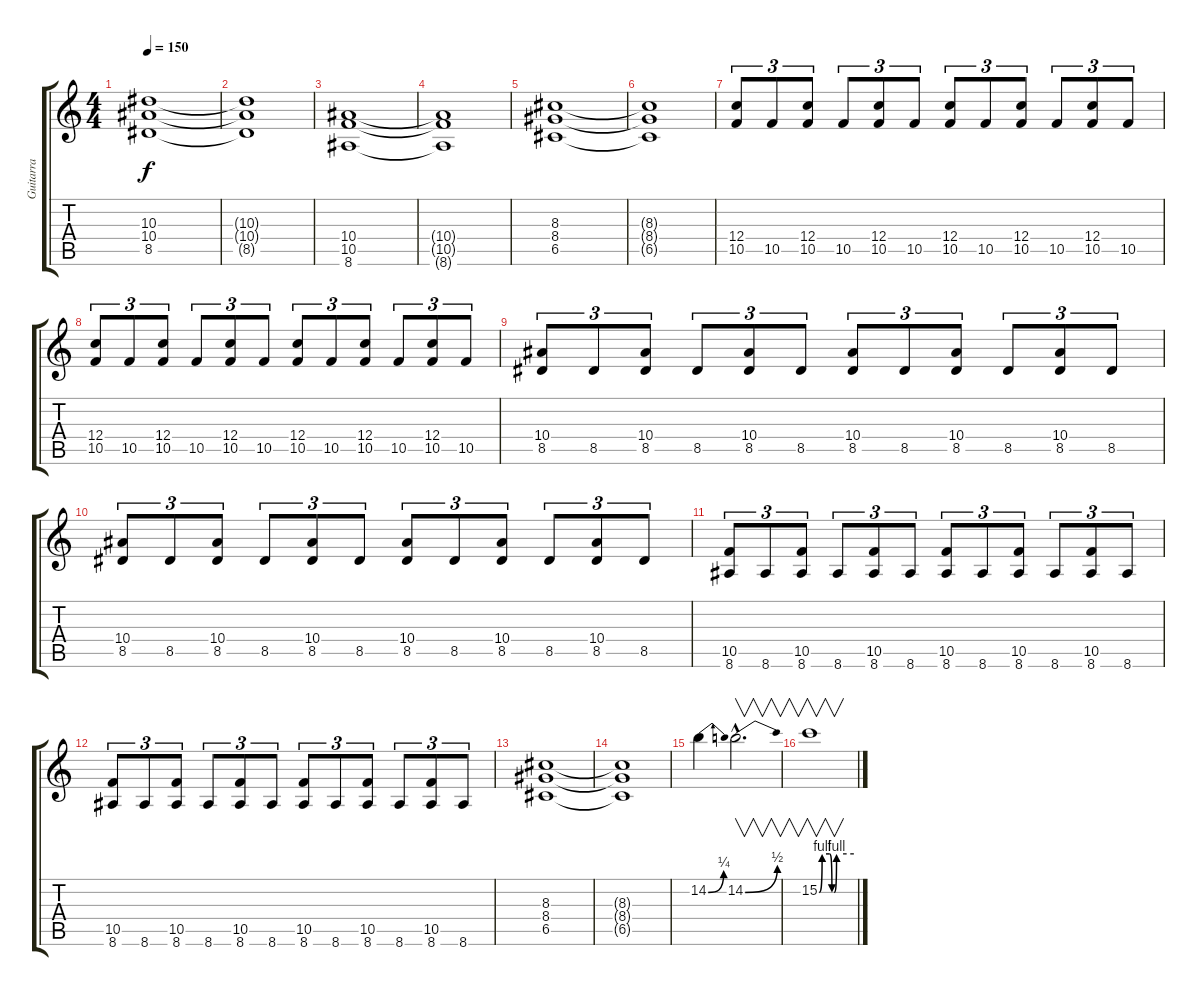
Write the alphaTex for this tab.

\track ("Guitarra" "Guitarra") {instrument overdrivenguitar}
\staff {score tabs}
\tuning (D4 A3 F3 C3 G2 D2) {hide}
\ts (4 4)
\tempo 150
\clef g2
\ks c
(10.3 10.4 8.5).1{dy f} |
(10.3{t} 10.4{t} 8.5{t}).1 |
(10.4 10.5 8.6).1 |
(10.4{t} 10.5{t} 8.6{t}).1 |
(8.3 8.4 6.5).1 |
(8.3{t} 8.4{t} 6.5{t}).1 |
(12.4 10.5).8{tu (3 2)} 10.5.8{tu (3 2)} (12.4 10.5).8{tu (3 2)} 10.5.8{tu (3 2)} (12.4 10.5).8{tu (3 2)} 10.5.8{tu (3 2)} (12.4 10.5).8{tu (3 2)} 10.5.8{tu (3 2)} (12.4 10.5).8{tu (3 2)} 10.5.8{tu (3 2)} (12.4 10.5).8{tu (3 2)} 10.5.8{tu (3 2)} |
(12.4 10.5).8{tu (3 2)} 10.5.8{tu (3 2)} (12.4 10.5).8{tu (3 2)} 10.5.8{tu (3 2)} (12.4 10.5).8{tu (3 2)} 10.5.8{tu (3 2)} (12.4 10.5).8{tu (3 2)} 10.5.8{tu (3 2)} (12.4 10.5).8{tu (3 2)} 10.5.8{tu (3 2)} (12.4 10.5).8{tu (3 2)} 10.5.8{tu (3 2)} |
(10.4 8.5).8{tu (3 2)} 8.5.8{tu (3 2)} (10.4 8.5).8{tu (3 2)} 8.5.8{tu (3 2)} (10.4 8.5).8{tu (3 2)} 8.5.8{tu (3 2)} (10.4 8.5).8{tu (3 2)} 8.5.8{tu (3 2)} (10.4 8.5).8{tu (3 2)} 8.5.8{tu (3 2)} (10.4 8.5).8{tu (3 2)} 8.5.8{tu (3 2)} |
(10.4 8.5).8{tu (3 2)} 8.5.8{tu (3 2)} (10.4 8.5).8{tu (3 2)} 8.5.8{tu (3 2)} (10.4 8.5).8{tu (3 2)} 8.5.8{tu (3 2)} (10.4 8.5).8{tu (3 2)} 8.5.8{tu (3 2)} (10.4 8.5).8{tu (3 2)} 8.5.8{tu (3 2)} (10.4 8.5).8{tu (3 2)} 8.5.8{tu (3 2)} |
(10.5 8.6).8{tu (3 2)} 8.6.8{tu (3 2)} (10.5 8.6).8{tu (3 2)} 8.6.8{tu (3 2)} (10.5 8.6).8{tu (3 2)} 8.6.8{tu (3 2)} (10.5 8.6).8{tu (3 2)} 8.6.8{tu (3 2)} (10.5 8.6).8{tu (3 2)} 8.6.8{tu (3 2)} (10.5 8.6).8{tu (3 2)} 8.6.8{tu (3 2)} |
(10.5 8.6).8{tu (3 2)} 8.6.8{tu (3 2)} (10.5 8.6).8{tu (3 2)} 8.6.8{tu (3 2)} (10.5 8.6).8{tu (3 2)} 8.6.8{tu (3 2)} (10.5 8.6).8{tu (3 2)} 8.6.8{tu (3 2)} (10.5 8.6).8{tu (3 2)} 8.6.8{tu (3 2)} (10.5 8.6).8{tu (3 2)} 8.6.8{tu (3 2)} |
(8.3 8.4 6.5).1 |
(8.3{t} 8.4{t} 6.5{t}).1 |
14.2{be (bend 0 0 60 1)}.4 14.2{be (bend 0 0 60 2) hac}.2{v d} |
15.2{be (custom 0 0 5 4 18 4 22 0 26 0 30 4 60 4)}.1{v}
